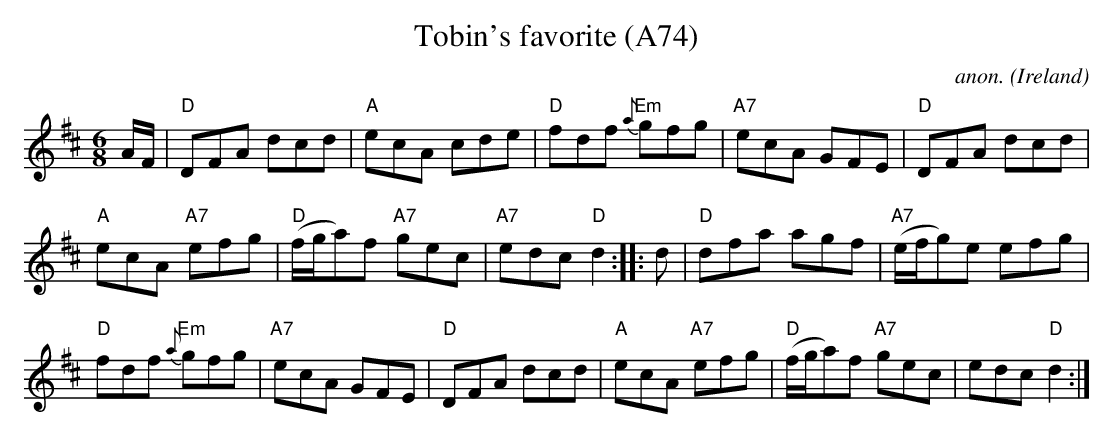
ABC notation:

X:1
T: Tobin's favorite (A74)
C: anon.
O: Ireland
M: 6/8
L: 1/8
K: D
A/F/|"D"DFA dcd|"A"ecA cde|"D"fdf "Em"{a}gfg|"A7"ecA GFE|"D"DFA dcd|
"A"ecA "A7"efg|"D"(f/g/a)f "A7"gec|"A7"edc "D"d2::d|\
"D"dfa agf|"A7"(e/f/g)e efg|
"D"fdf "Em"{a}gfg|"A7"ecA GFE|"D"DFA dcd|"A"ecA "A7"efg|\
"D"(f/g/a)f "A7"gec|edc "D" d2:|
